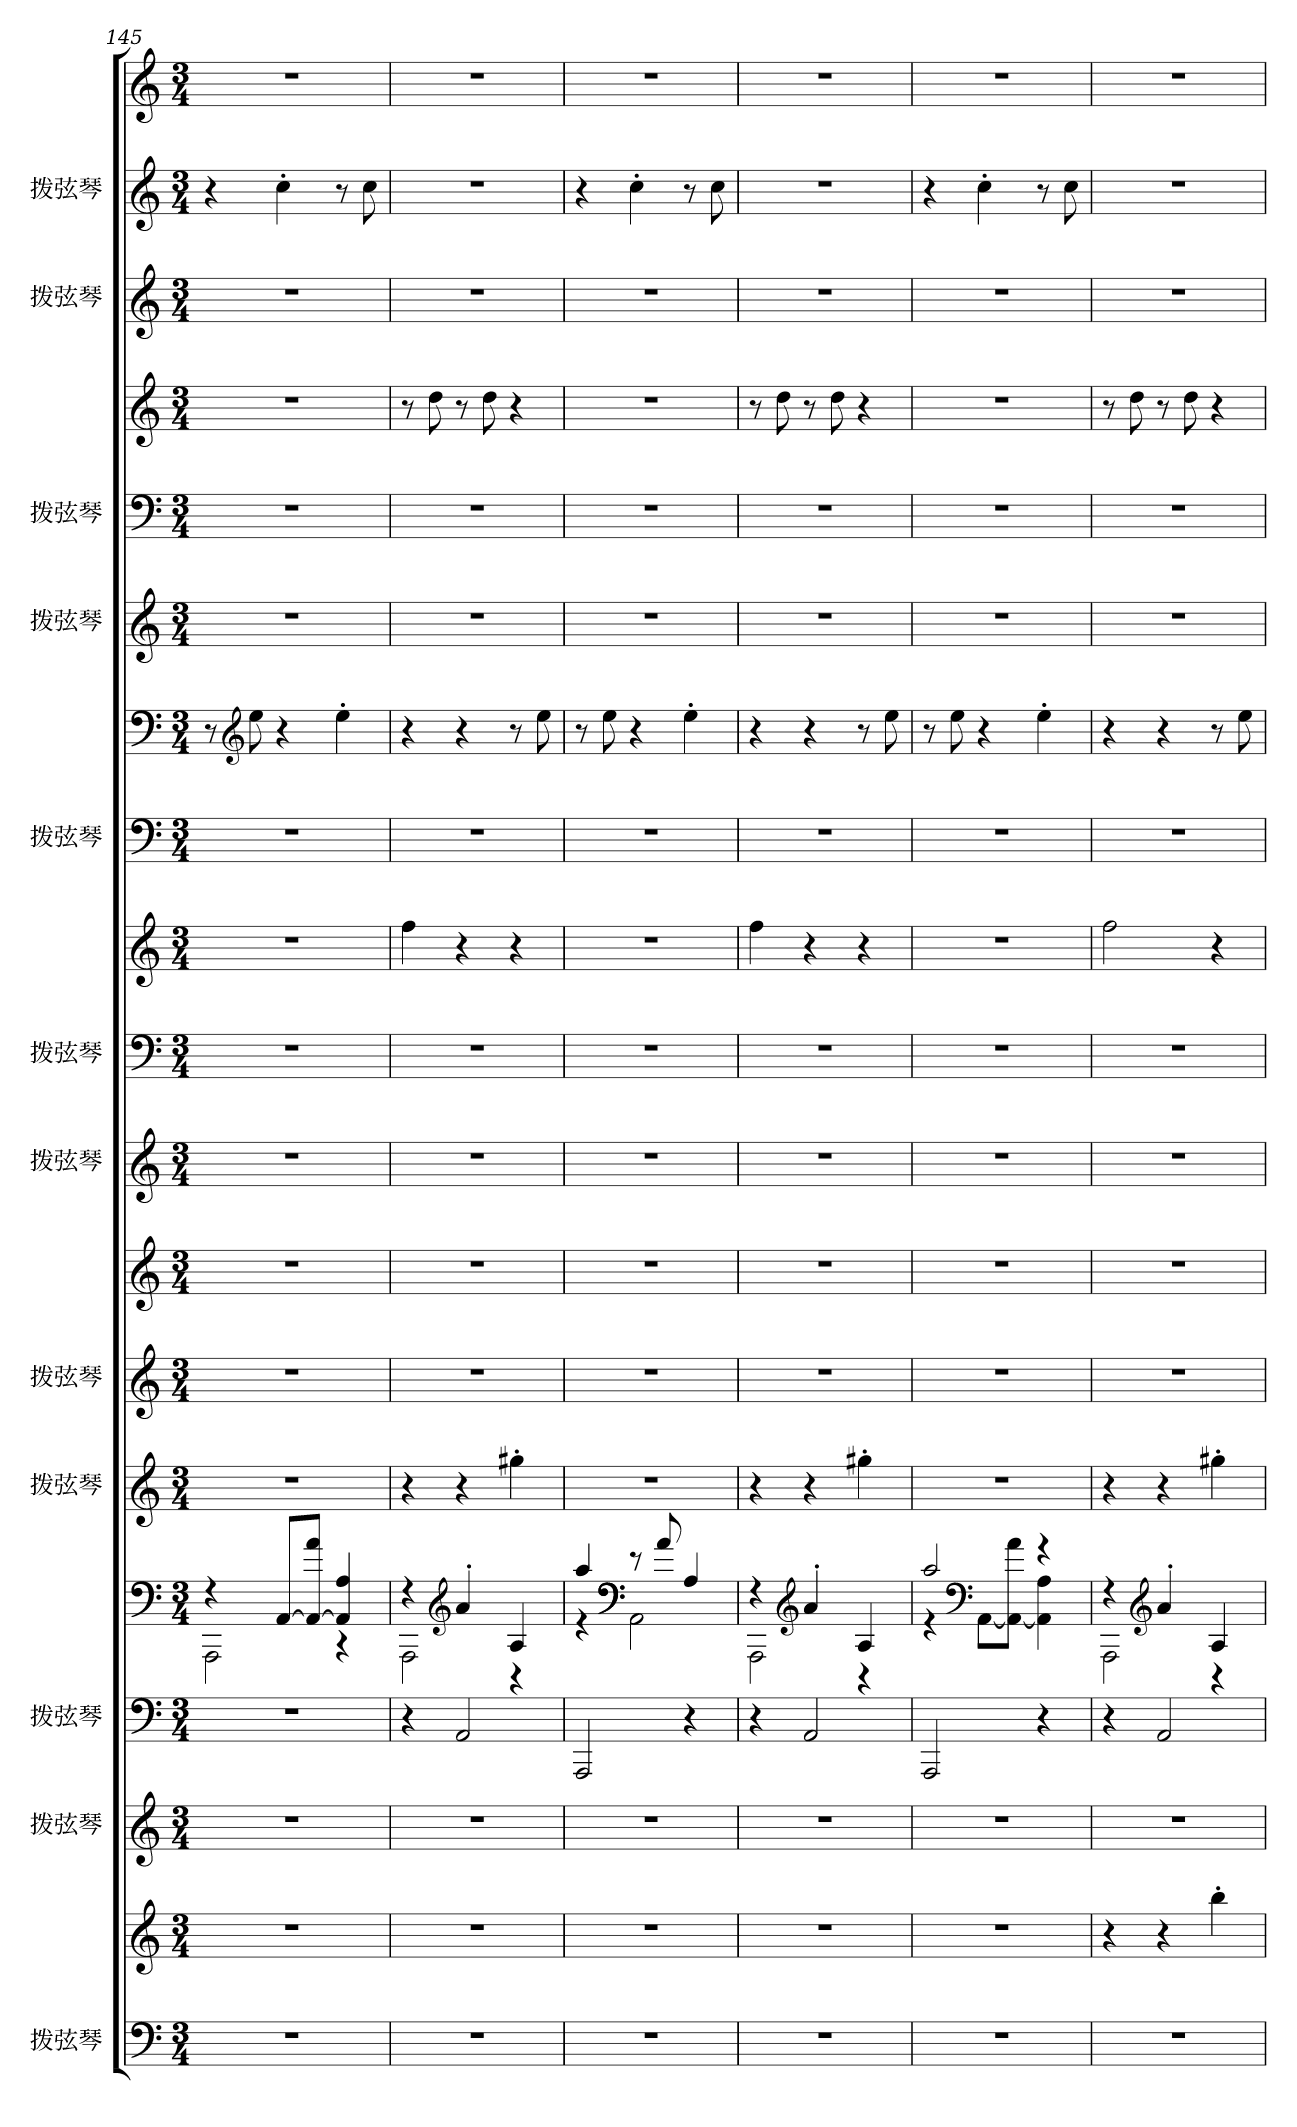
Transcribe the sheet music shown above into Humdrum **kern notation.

**kern	**kern	**kern	**kern	**kern	**kern	**kern	**kern	**kern	**kern	**kern	**kern	**kern	**kern	**kern	**kern	**kern	**kern	**kern
*part12	*part12	*part11	*part10	*part10	*part9	*part8	*part8	*part7	*part6	*part6	*part5	*part5	*part4	*part3	*part3	*part2	*part1	*part1
*staff19	*staff18	*staff17	*staff16	*staff15	*staff14	*staff13	*staff12	*staff11	*staff10	*staff9	*staff8	*staff7	*staff6	*staff5	*staff4	*staff3	*staff2	*staff1
*I"拨弦琴	*	*I"拨弦琴	*I"拨弦琴	*	*I"拨弦琴	*I"拨弦琴	*	*I"拨弦琴	*I"拨弦琴	*	*I"拨弦琴	*	*I"拨弦琴	*I"拨弦琴	*	*I"拨弦琴	*I"拨弦琴	*
*clefF4	*clefG2	*clefG2	*clefF4	*clefF4	*clefG2	*clefG2	*clefG2	*clefG2	*clefF4	*clefG2	*clefF4	*clefF4	*clefG2	*clefF4	*clefG2	*clefG2	*clefG2	*clefG2
*k[]	*k[]	*k[]	*k[]	*k[]	*k[]	*k[]	*k[]	*k[]	*k[]	*k[]	*k[]	*k[]	*k[]	*k[]	*k[]	*k[]	*k[]	*k[]
*M3/4	*M3/4	*M3/4	*M3/4	*M3/4	*M3/4	*M3/4	*M3/4	*M3/4	*M3/4	*M3/4	*M3/4	*M3/4	*M3/4	*M3/4	*M3/4	*M3/4	*M3/4	*M3/4
=145	=145	=145	=145	=145	=145	=145	=145	=145	=145	=145	=145	=145	=145	=145	=145	=145	=145	=145
*	*	*	*	*^	*	*	*	*	*	*	*	*	*	*	*	*	*	*
2.r	2.r	2.r	2.r	4r	2AAA\	2.r	2.r	2.r	2.r	2.r	2.r	2.r	8r	2.r	2.r	2.r	2.r	4r	2.r
*	*	*	*	*	*	*	*	*	*	*	*	*	*clefG2	*	*	*	*	*	*
.	.	.	.	.	.	.	.	.	.	.	.	.	8ee\	.	.	.	.	.	.
.	.	.	.	[8AA/L	.	.	.	.	.	.	.	.	4r	.	.	.	.	4cc'\	.
.	.	.	.	8AA/_ 8a/J	.	.	.	.	.	.	.	.	.	.	.	.	.	.	.
.	.	.	.	4AA/] 4A/	4r	.	.	.	.	.	.	.	4ee'\	.	.	.	.	8r	.
.	.	.	.	.	.	.	.	.	.	.	.	.	.	.	.	.	.	8cc\	.
=146	=146	=146	=146	=146	=146	=146	=146	=146	=146	=146	=146	=146	=146	=146	=146	=146	=146	=146	=146
2.r	2.r	2.r	4r	4r	2AAA\	4r	2.r	2.r	2.r	2.r	4ff\	2.r	4r	2.r	2.r	8r	2.r	2.r	2.r
.	.	.	.	.	.	.	.	.	.	.	.	.	.	.	.	8dd\	.	.	.
*	*	*	*	*clefG2	*	*	*	*	*	*	*	*	*	*	*	*	*	*	*
.	.	.	2AA/	4a'/	.	4r	.	.	.	.	4r	.	4r	.	.	8r	.	.	.
.	.	.	.	.	.	.	.	.	.	.	.	.	.	.	.	8dd\	.	.	.
.	.	.	.	4A/	4r	4gg#X'\	.	.	.	.	4r	.	8r	.	.	4r	.	.	.
.	.	.	.	.	.	.	.	.	.	.	.	.	8ee\	.	.	.	.	.	.
!!LO:PB:g=z
=147	=147	=147	=147	=147	=147	=147	=147	=147	=147	=147	=147	=147	=147	=147	=147	=147	=147	=147	=147
2.r	2.r	2.r	2AAA/	4aa/	4r	2.r	2.r	2.r	2.r	2.r	2.r	2.r	8r	2.r	2.r	2.r	2.r	4r	2.r
.	.	.	.	.	.	.	.	.	.	.	.	.	8ee\	.	.	.	.	.	.
*	*	*	*	*clefF4	*	*	*	*	*	*	*	*	*	*	*	*	*	*	*
.	.	.	.	8r	2AA\	.	.	.	.	.	.	.	4r	.	.	.	.	4cc'\	.
.	.	.	.	8a/	.	.	.	.	.	.	.	.	.	.	.	.	.	.	.
.	.	.	4r	4A/	.	.	.	.	.	.	.	.	4ee'\	.	.	.	.	8r	.
.	.	.	.	.	.	.	.	.	.	.	.	.	.	.	.	.	.	8cc\	.
=148	=148	=148	=148	=148	=148	=148	=148	=148	=148	=148	=148	=148	=148	=148	=148	=148	=148	=148	=148
2.r	2.r	2.r	4r	4r	2AAA\	4r	2.r	2.r	2.r	2.r	4ff\	2.r	4r	2.r	2.r	8r	2.r	2.r	2.r
.	.	.	.	.	.	.	.	.	.	.	.	.	.	.	.	8dd\	.	.	.
*	*	*	*	*clefG2	*	*	*	*	*	*	*	*	*	*	*	*	*	*	*
.	.	.	2AA/	4a'/	.	4r	.	.	.	.	4r	.	4r	.	.	8r	.	.	.
.	.	.	.	.	.	.	.	.	.	.	.	.	.	.	.	8dd\	.	.	.
.	.	.	.	4A/	4r	4gg#X'\	.	.	.	.	4r	.	8r	.	.	4r	.	.	.
.	.	.	.	.	.	.	.	.	.	.	.	.	8ee\	.	.	.	.	.	.
=149	=149	=149	=149	=149	=149	=149	=149	=149	=149	=149	=149	=149	=149	=149	=149	=149	=149	=149	=149
2.r	2.r	2.r	2AAA/	2aa/	4r	2.r	2.r	2.r	2.r	2.r	2.r	2.r	8r	2.r	2.r	2.r	2.r	4r	2.r
.	.	.	.	.	.	.	.	.	.	.	.	.	8ee\	.	.	.	.	.	.
*	*	*	*	*clefF4	*	*	*	*	*	*	*	*	*	*	*	*	*	*	*
.	.	.	.	.	[8AA\L	.	.	.	.	.	.	.	4r	.	.	.	.	4cc'\	.
.	.	.	.	.	8AA\_ 8a\J	.	.	.	.	.	.	.	.	.	.	.	.	.	.
.	.	.	4r	4r	4AA\] 4A\	.	.	.	.	.	.	.	4ee'\	.	.	.	.	8r	.
.	.	.	.	.	.	.	.	.	.	.	.	.	.	.	.	.	.	8cc\	.
=150	=150	=150	=150	=150	=150	=150	=150	=150	=150	=150	=150	=150	=150	=150	=150	=150	=150	=150	=150
2.r	4r	2.r	4r	4r	2AAA\	4r	2.r	2.r	2.r	2.r	2ff\	2.r	4r	2.r	2.r	8r	2.r	2.r	2.r
.	.	.	.	.	.	.	.	.	.	.	.	.	.	.	.	8dd\	.	.	.
*	*	*	*	*clefG2	*	*	*	*	*	*	*	*	*	*	*	*	*	*	*
.	4r	.	2AA/	4a'/	.	4r	.	.	.	.	.	.	4r	.	.	8r	.	.	.
.	.	.	.	.	.	.	.	.	.	.	.	.	.	.	.	8dd\	.	.	.
.	4bb'\	.	.	4A/	4r	4gg#X'\	.	.	.	.	4r	.	8r	.	.	4r	.	.	.
.	.	.	.	.	.	.	.	.	.	.	.	.	8ee\	.	.	.	.	.	.
*	*	*	*	*v	*v	*	*	*	*	*	*	*	*	*	*	*	*	*	*
=	=	=	=	=	=	=	=	=	=	=	=	=	=	=	=	=	=	=
*-	*-	*-	*-	*-	*-	*-	*-	*-	*-	*-	*-	*-	*-	*-	*-	*-	*-	*-
